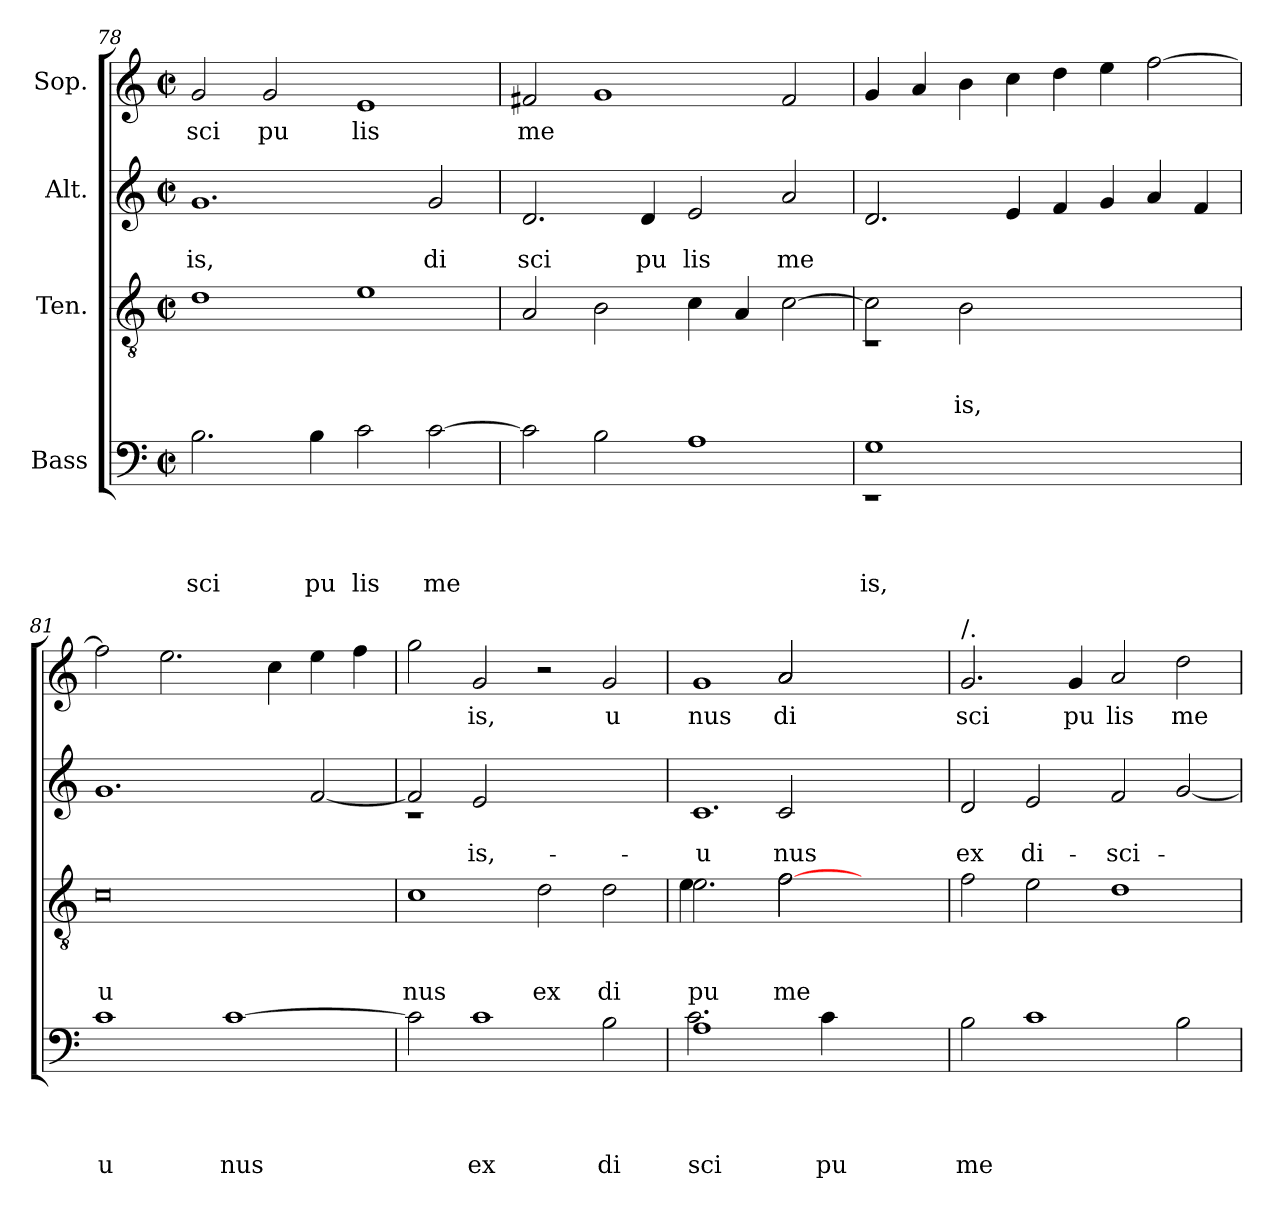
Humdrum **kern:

**kern	**text	**text	**text	**text	**kern	**text	**text	**text	**kern	**text	**text	**kern	**text
*part4	*part4	*part4	*part4	*part4	*part3	*part3	*part3	*part3	*part2	*part2	*part2	*part1	*part1
*staff4	*staff4	*staff4	*staff4	*staff4	*staff3	*staff3	*staff3	*staff3	*staff2	*staff2	*staff2	*staff1	*staff1
*I"Bass	*	*	*	*	*I"Ten.	*	*	*	*I"Alt.	*	*	*I"Sop.	*
!!LO:PB:g=z
*clefF4	*	*	*	*	*clefGv2	*	*	*	*clefG2	*	*	*clefG2	*
*k[]	*	*	*	*	*k[]	*	*	*	*k[]	*	*	*k[]	*
*C:	*	*	*	*	*C:	*	*	*	*C:	*	*	*C:	*
*M2/2	*	*	*	*	*M2/2	*	*	*	*M2/2	*	*	*M2/2	*
*met(c|)	*	*	*	*	*met(c|)	*	*	*	*met(c|)	*	*	*met(c|)	*
=78	=78	=78	=78	=78	=78	=78	=78	=78	=78	=78	=78	=78	=78
!	!	!	!	!LO:LY:b	!	!	!	!	!	!	!LO:LY:b	!	!LO:LY:b
2.B\	.	.	.	sci	1d	.	.	.	1.g	.	-is,	2g/	-sci
!	!	!	!	!	!	!	!	!	!	!	!	!	!LO:LY:b
.	.	.	.	.	.	.	.	.	.	.	.	2g/	pu
!	!	!	!	!LO:LY:b	!	!	!	!	!	!	!	!	!
4B\	.	.	.	pu	.	.	.	.	.	.	.	.	.
!	!	!	!	!LO:LY:b	!	!	!	!	!	!	!	!	!LO:LY:b
2c\	.	.	.	lis	1e	.	.	.	.	.	.	1e	lis
!	!	!	!	!LO:LY:b	!	!	!	!	!	!	!LO:LY:b	!	!
[>2c\	.	.	.	me	.	.	.	.	2g/	.	di	.	.
=79	=79	=79	=79	=79	=79	=79	=79	=79	=79	=79	=79	=79	=79
!	!	!	!	!	!	!	!	!	!	!	!LO:LY:b	!	!LO:LY:b
2c\]	.	.	.	.	2A/	.	.	.	2.d/	.	sci	2f#X/	me
2B\	.	.	.	.	2B\	.	.	.	.	.	.	1g	.
!	!	!	!	!	!	!	!	!	!	!	!LO:LY:b	!	!
.	.	.	.	.	.	.	.	.	4d/	.	pu	.	.
!	!	!	!	!	!	!	!	!	!	!	!LO:LY:b	!	!
1A	.	.	.	.	4c\	.	.	.	2e/	.	lis	.	.
.	.	.	.	.	4A/	.	.	.	.	.	.	.	.
!	!	!	!	!	!	!	!	!	!	!	!LO:LY:b	!	!
.	.	.	.	.	[>2c\	.	.	.	2a/	.	me	2f#/	.
=80	=80	=80	=80	=80	=80	=80	=80	=80	=80	=80	=80	=80	=80
*^	*	*	*	*	*^	*	*	*	*	*	*	*	*
!	!LO:N:vis=1	!	!	!	!LO:LY:b	!	!LO:N:vis=1	!	!	!	!	!	!	!	!
1G	0rEE	.	.	.	is,	2c\]	0rC	.	.	.	2.d/	.	.	4g/	.
.	.	.	.	.	.	.	.	.	.	.	.	.	.	4a/	.
!	!	!	!	!	!	!	!	!	!	!LO:LY:b	!	!	!	!	!
.	.	.	.	.	.	2B\	.	.	.	-is,	.	.	.	4b\	.
.	.	.	.	.	.	.	.	.	.	.	4e/	.	.	4cc\	.
1ryy	.	.	.	.	.	1ryy	.	.	.	.	4f/	.	.	4dd\	.
.	.	.	.	.	.	.	.	.	.	.	4g/	.	.	4ee\	.
.	.	.	.	.	.	.	.	.	.	.	4a/	.	.	[>2ff\	.
.	.	.	.	.	.	.	.	.	.	.	4f/	.	.	.	.
*v	*v	*	*	*	*	*	*	*	*	*	*	*	*	*	*
*	*	*	*	*	*v	*v	*	*	*	*	*	*	*	*
=81	=81	=81	=81	=81	=81	=81	=81	=81	=81	=81	=81	=81	=81
!	!	!	!	!LO:LY:b	!	!	!	!LO:LY:b	!	!	!	!	!
1c	.	.	.	u	0c	.	.	u	1.g	.	.	2ff\]	.
.	.	.	.	.	.	.	.	.	.	.	.	2.ee\	.
!	!	!	!	!LO:LY:b	!	!	!	!	!	!	!	!	!
[>1c	.	.	.	nus	.	.	.	.	.	.	.	.	.
.	.	.	.	.	.	.	.	.	.	.	.	4cc\	.
.	.	.	.	.	.	.	.	.	[<2f/	.	.	4ee\	.
.	.	.	.	.	.	.	.	.	.	.	.	4ff\	.
=82	=82	=82	=82	=82	=82	=82	=82	=82	=82	=82	=82	=82	=82
*	*	*	*	*	*	*	*	*	*^	*	*	*	*
!	!	!	!	!	!	!	!	!LO:LY:b	!	!LO:N:vis=1	!	!	!	!
2c\]	.	.	.	.	1c	.	.	nus	2f/]	0rc	.	.	2gg\	.
!	!	!	!	!LO:LY:b	!	!	!	!	!	!	!	!LO:LY:b	!	!LO:LY:b
1c	.	.	.	ex	.	.	.	.	2e/	.	.	is,-	2g/	is,
!	!	!	!	!	!	!	!	!LO:LY:b	!	!	!	!	!	!
.	.	.	.	.	2d\	.	.	ex	1ryy	.	.	.	2r	.
!	!	!	!	!LO:LY:b	!	!	!	!LO:LY:b	!	!	!	!	!	!LO:LY:b
2B\	.	.	.	di	2d\	.	.	di	.	.	.	.	2g/	u
=83	=83	=83	=83	=83	=83	=83	=83	=83	=83	=83	=83	=83	=83	=83
!	!	!	!	!LO:LY:b	!	!	!	!	!	!	!	!	!	!
*^	*	*	*	*	*	*	*	*	*	*	*	*	*	*
!	!	!	!	!	!LO:LY:b	!	!	!	!LO:LY:b	!	!	!	!	!	!
*	*	*	*	*	*	*^	*	*	*	*	*	*	*	*	*
!	!	!	!	!	!	!	!	!	!	!LO:LY:b	!	!	!	!LO:LY:b	!	!LO:LY:b
*	*	*	*	*	*	*	*^	*	*	*	*	*	*	*	*^	*
*	*	*	*	*	*	*	*	*	*	*	*	*	*	*	*	*	*^	*
1A	2.c\	.	.	.	sci	2.e\	4e\	2ryy	.	.	pu	1.c	2ryy	.	-u	1g	2ryy	2ryy	nus
.	.	.	.	.	.	.	4ryy	.	.	.	.	.	.	.	.	.	.	.	.
!	!	!	!	!	!	!	!	!	!	!	!LO:LY:b	!	!	!	!	!	!	!	!
!	!	!	!	!	!	!	!	!	!	!	!LO:LY:b	!	!	!	!LO:LY:b	!	!	!	!LO:LY:b
!	!	!	!	!	!	!	!	!	!	!	!	!	!	!	!	!	!	!	!LO:LY:b
.	.	.	.	.	.	.	2f\	[<2f\	.	.	me	.	2c/	.	nus	.	2a/	2a/	di
!	!	!	!	!	!LO:LY:b	!	!	!	!	!	!	!	!	!	!	!	!	!	!
.	4c\	.	.	.	pu	2ryy	.	.	.	.	.	.	.	.	.	.	.	.	.
2ryy	2ryy	.	.	.	.	.	2ryy	2ryy	.	.	.	.	2ryy	.	.	2ryy	2ryy	2ryy	.
.	.	.	.	.	.	4ryy	.	.	.	.	.	.	.	.	.	.	.	.	.
*v	*v	*	*	*	*	*	*	*	*	*	*	*v	*v	*	*	*v	*v	*v	*
*	*	*	*	*	*v	*v	*v	*	*	*	*	*	*	*	*
!!LO:LB:g=z
=84	=84	=84	=84	=84	=84	=84	=84	=84	=84	=84	=84	=84	=84
!	!	!	!	!	!	!	!	!	!	!	!	!LO:TX:a:t=/.	!
!	!	!	!	!LO:LY:b	!	!	!	!	!	!	!LO:LY:b	!	!LO:LY:b
2B\	.	.	.	me	2f\	.	.	.	2d/	.	ex	2.g/	sci
!	!	!	!	!	!	!	!	!	!	!	!LO:LY:b	!	!
1c	.	.	.	.	2e\	.	.	.	2e/	.	di-	.	.
!	!	!	!	!	!	!	!	!	!	!	!	!	!LO:LY:b
.	.	.	.	.	.	.	.	.	.	.	.	4g/	pu
!	!	!	!	!	!	!	!	!	!	!	!LO:LY:b	!	!LO:LY:b
.	.	.	.	.	1d	.	.	.	2f/	.	-sci-	2a/	lis
!	!	!	!	!	!	!	!	!	!	!	!	!	!LO:LY:b
2B\	.	.	.	.	.	.	.	.	[<2g/	.	.	2dd\	me
=	=	=	=	=	=	=	=	=	=	=	=	=	=
*-	*-	*-	*-	*-	*-	*-	*-	*-	*-	*-	*-	*-	*-
